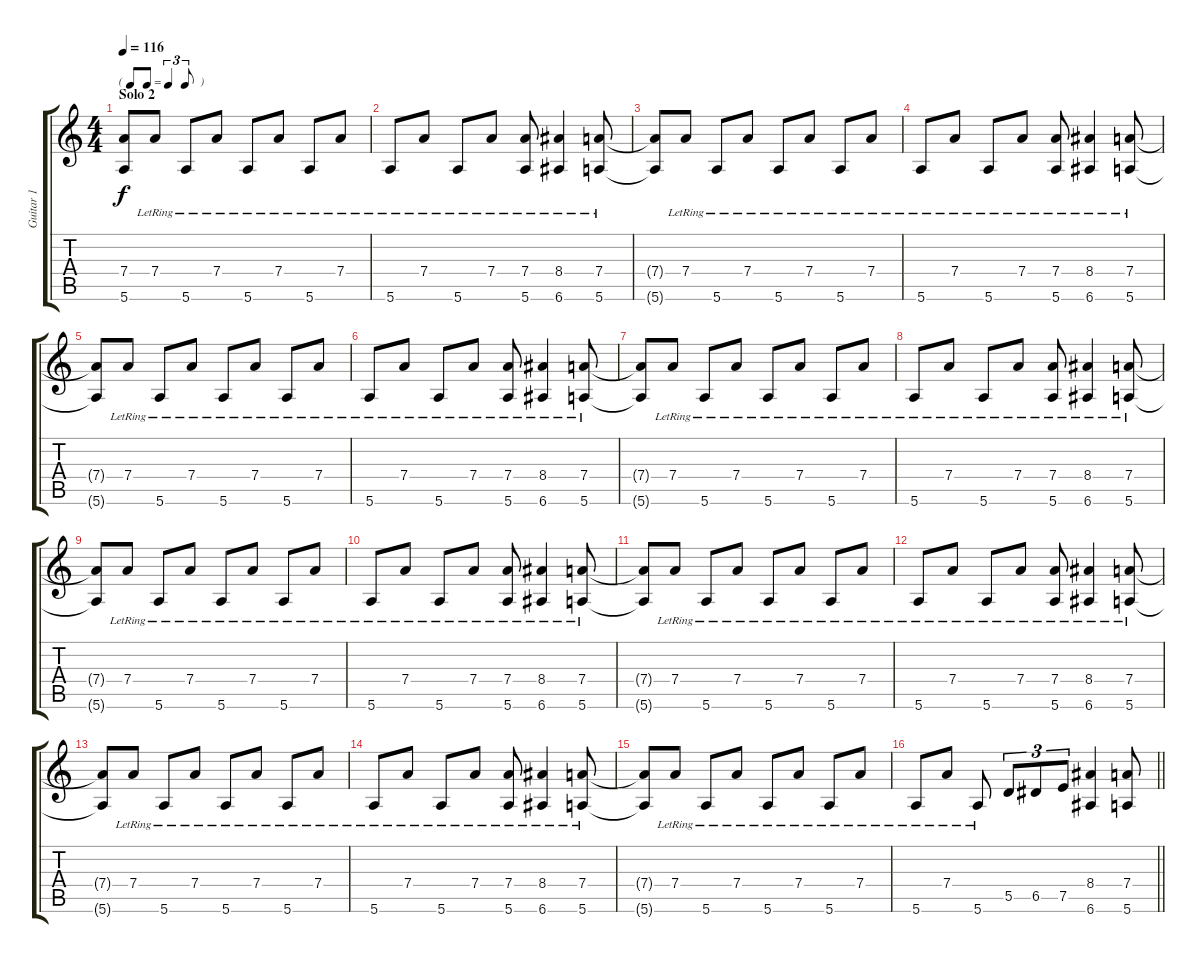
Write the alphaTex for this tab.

\track ("Guitar 1 " "Guitar 1 ") {instrument overdrivenguitar}
\staff {score tabs}
\tuning (E4 B3 G3 D3 A2 E2) {hide}
\ts (4 4)
\tf triplet8th
\section ("" "Solo 2")
\tempo 116
\clef g2
\ks c
(7.4{t} 5.6{t}).8{dy f} 7.4{lr}.8 5.6{lr}.8 7.4{lr}.8 5.6{lr}.8 7.4{lr}.8 5.6{lr}.8 7.4{lr}.8 |
5.6{lr}.8 7.4{lr}.8 5.6{lr}.8 7.4{lr}.8 (7.4{lr} 5.6).8 (8.4{lr} 6.6).4 (7.4{lr} 5.6).8 |
(7.4{t} 5.6{t}).8 7.4{lr}.8 5.6{lr}.8 7.4{lr}.8 5.6{lr}.8 7.4{lr}.8 5.6{lr}.8 7.4{lr}.8 |
5.6{lr}.8 7.4{lr}.8 5.6{lr}.8 7.4{lr}.8 (7.4{lr} 5.6).8 (8.4{lr} 6.6).4 (7.4{lr} 5.6).8 |
(7.4{t} 5.6{t}).8 7.4{lr}.8 5.6{lr}.8 7.4{lr}.8 5.6{lr}.8 7.4{lr}.8 5.6{lr}.8 7.4{lr}.8 |
5.6{lr}.8 7.4{lr}.8 5.6{lr}.8 7.4{lr}.8 (7.4{lr} 5.6).8 (8.4{lr} 6.6).4 (7.4{lr} 5.6).8 |
(7.4{t} 5.6{t}).8 7.4{lr}.8 5.6{lr}.8 7.4{lr}.8 5.6{lr}.8 7.4{lr}.8 5.6{lr}.8 7.4{lr}.8 |
5.6{lr}.8 7.4{lr}.8 5.6{lr}.8 7.4{lr}.8 (7.4{lr} 5.6).8 (8.4{lr} 6.6).4 (7.4{lr} 5.6).8 |
(7.4{t} 5.6{t}).8 7.4{lr}.8 5.6{lr}.8 7.4{lr}.8 5.6{lr}.8 7.4{lr}.8 5.6{lr}.8 7.4{lr}.8 |
5.6{lr}.8 7.4{lr}.8 5.6{lr}.8 7.4{lr}.8 (7.4{lr} 5.6).8 (8.4{lr} 6.6).4 (7.4{lr} 5.6).8 |
(7.4{t} 5.6{t}).8 7.4{lr}.8 5.6{lr}.8 7.4{lr}.8 5.6{lr}.8 7.4{lr}.8 5.6{lr}.8 7.4{lr}.8 |
5.6{lr}.8 7.4{lr}.8 5.6{lr}.8 7.4{lr}.8 (7.4{lr} 5.6).8 (8.4{lr} 6.6).4 (7.4{lr} 5.6).8 |
(7.4{t} 5.6{t}).8 7.4{lr}.8 5.6{lr}.8 7.4{lr}.8 5.6{lr}.8 7.4{lr}.8 5.6{lr}.8 7.4{lr}.8 |
5.6{lr}.8 7.4{lr}.8 5.6{lr}.8 7.4{lr}.8 (7.4{lr} 5.6).8 (8.4{lr} 6.6).4 (7.4{lr} 5.6).8 |
(7.4{t} 5.6{t}).8 7.4{lr}.8 5.6{lr}.8 7.4{lr}.8 5.6{lr}.8 7.4{lr}.8 5.6{lr}.8 7.4{lr}.8 |
\barLineRight lightlight
5.6{lr}.8 7.4{lr}.8 5.6{lr}.8 5.5.8{tu (3 2)} 6.5.8{tu (3 2)} 7.5.8{tu (3 2)} (8.4 6.6).4 (7.4 5.6).8{volume 0}
